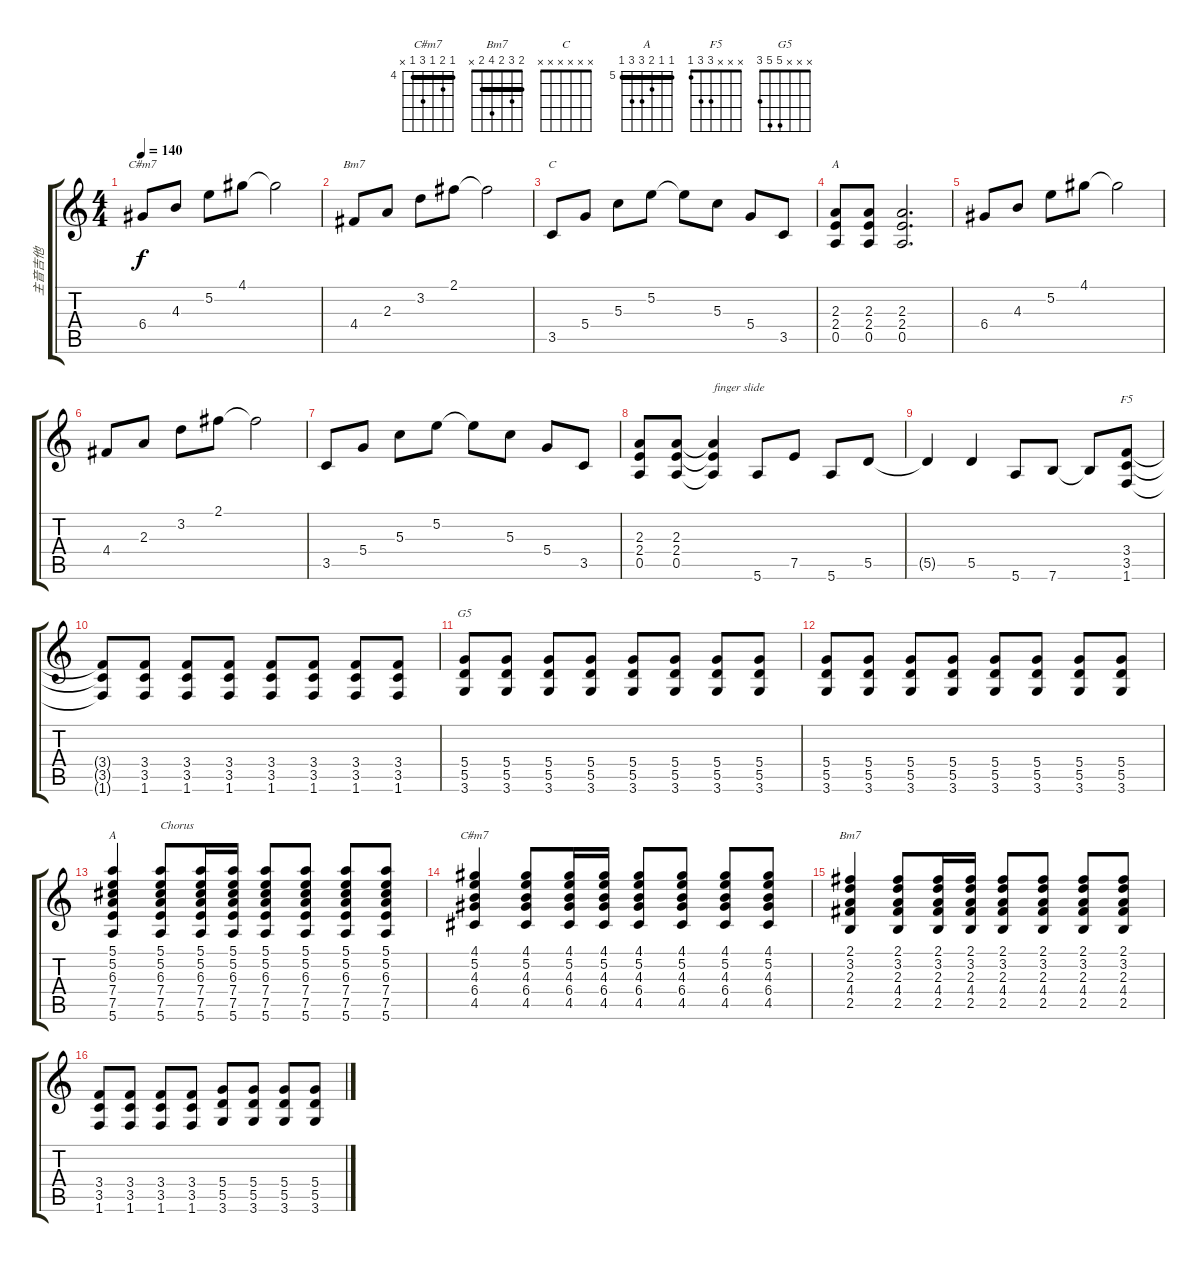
\track ("主音吉他" "主音吉他") {instrument distortionguitar}
\staff {score tabs}
\tuning (E4 B3 G3 D3 A2 E2) {hide}
\chord ("C#m7" x x x x x x)
\chord ("Bm7" x x x x x x)
\chord ("C" x x x x x x)
\chord ("A" x x x x x x)
\chord ("F5" x x x 3 3 1)
\chord ("G5" x x x 5 5 3)
\chord ("A" 5 5 6 7 7 5) {firstfret 5 barre 5}
\chord ("C#m7" 4 5 4 6 4 x) {firstfret 4 barre 4}
\chord ("Bm7" 2 3 2 4 2 x) {barre 2}
\ts (4 4)
\tempo 140
\clef g2
\ks c
6.4.8{ch "C#m7" dy f} 4.3.8 5.2.8 4.1.8 4.1{t}.2 |
4.4.8{ch "Bm7"} 2.3.8 3.2.8 2.1.8 2.1{t}.2 |
3.5.8{ch "C"} 5.4.8 5.3.8 5.2.8 5.2{t}.8 5.3.8 5.4.8 3.5.8 |
(2.3 2.4 0.5).8{ch "A"} (2.3 2.4 0.5).8 (2.3 2.4 0.5).2{d} |
6.4.8 4.3.8 5.2.8 4.1.8 4.1{t}.2 |
4.4.8 2.3.8 3.2.8 2.1.8 2.1{t}.2 |
3.5.8 5.4.8 5.3.8 5.2.8 5.2{t}.8 5.3.8 5.4.8 3.5.8 |
(2.3 2.4 0.5).8 (2.3 2.4 0.5).8 (2.3{t} 2.4{t} 0.5{t}).4{txt "finger slide"} 5.6.8 7.5.8 5.6.8 5.5.8 |
5.5{t}.4 5.5.4 5.6.8 7.6.8 7.6{t}.8 (3.4 3.5 1.6).8{ch "F5"} |
(3.4{t} 3.5{t} 1.6{t}).8 (3.4 3.5 1.6).8 (3.4 3.5 1.6).8 (3.4 3.5 1.6).8 (3.4 3.5 1.6).8 (3.4 3.5 1.6).8 (3.4 3.5 1.6).8 (3.4 3.5 1.6).8 |
(5.4 5.5 3.6).8{ch "G5"} (5.4 5.5 3.6).8 (5.4 5.5 3.6).8 (5.4 5.5 3.6).8 (5.4 5.5 3.6).8 (5.4 5.5 3.6).8 (5.4 5.5 3.6).8 (5.4 5.5 3.6).8 |
(5.4 5.5 3.6).8 (5.4 5.5 3.6).8 (5.4 5.5 3.6).8 (5.4 5.5 3.6).8 (5.4 5.5 3.6).8 (5.4 5.5 3.6).8 (5.4 5.5 3.6).8 (5.4 5.5 3.6).8 |
(5.1 5.2 6.3 7.4 7.5 5.6).4{ch "A" volume 12 balance 6} (5.1 5.2 6.3 7.4 7.5 5.6).8{txt "Chorus"} (5.1 5.2 6.3 7.4 7.5 5.6).16 (5.1 5.2 6.3 7.4 7.5 5.6).16 (5.1 5.2 6.3 7.4 7.5 5.6).8 (5.1 5.2 6.3 7.4 7.5 5.6).8 (5.1 5.2 6.3 7.4 7.5 5.6).8 (5.1 5.2 6.3 7.4 7.5 5.6).8 |
(4.1 5.2 4.3 6.4 4.5).4{ch "C#m7"} (4.1 5.2 4.3 6.4 4.5).8 (4.1 5.2 4.3 6.4 4.5).16 (4.1 5.2 4.3 6.4 4.5).16 (4.1 5.2 4.3 6.4 4.5).8 (4.1 5.2 4.3 6.4 4.5).8 (4.1 5.2 4.3 6.4 4.5).8 (4.1 5.2 4.3 6.4 4.5).8 |
(2.1 3.2 2.3 4.4 2.5).4{ch "Bm7"} (2.1 3.2 2.3 4.4 2.5).8 (2.1 3.2 2.3 4.4 2.5).16 (2.1 3.2 2.3 4.4 2.5).16 (2.1 3.2 2.3 4.4 2.5).8 (2.1 3.2 2.3 4.4 2.5).8 (2.1 3.2 2.3 4.4 2.5).8 (2.1 3.2 2.3 4.4 2.5).8 |
(3.4 3.5 1.6).8 (3.4 3.5 1.6).8 (3.4 3.5 1.6).8 (3.4 3.5 1.6).8 (5.4 5.5 3.6).8 (5.4 5.5 3.6).8 (5.4 5.5 3.6).8 (5.4 5.5 3.6).8
